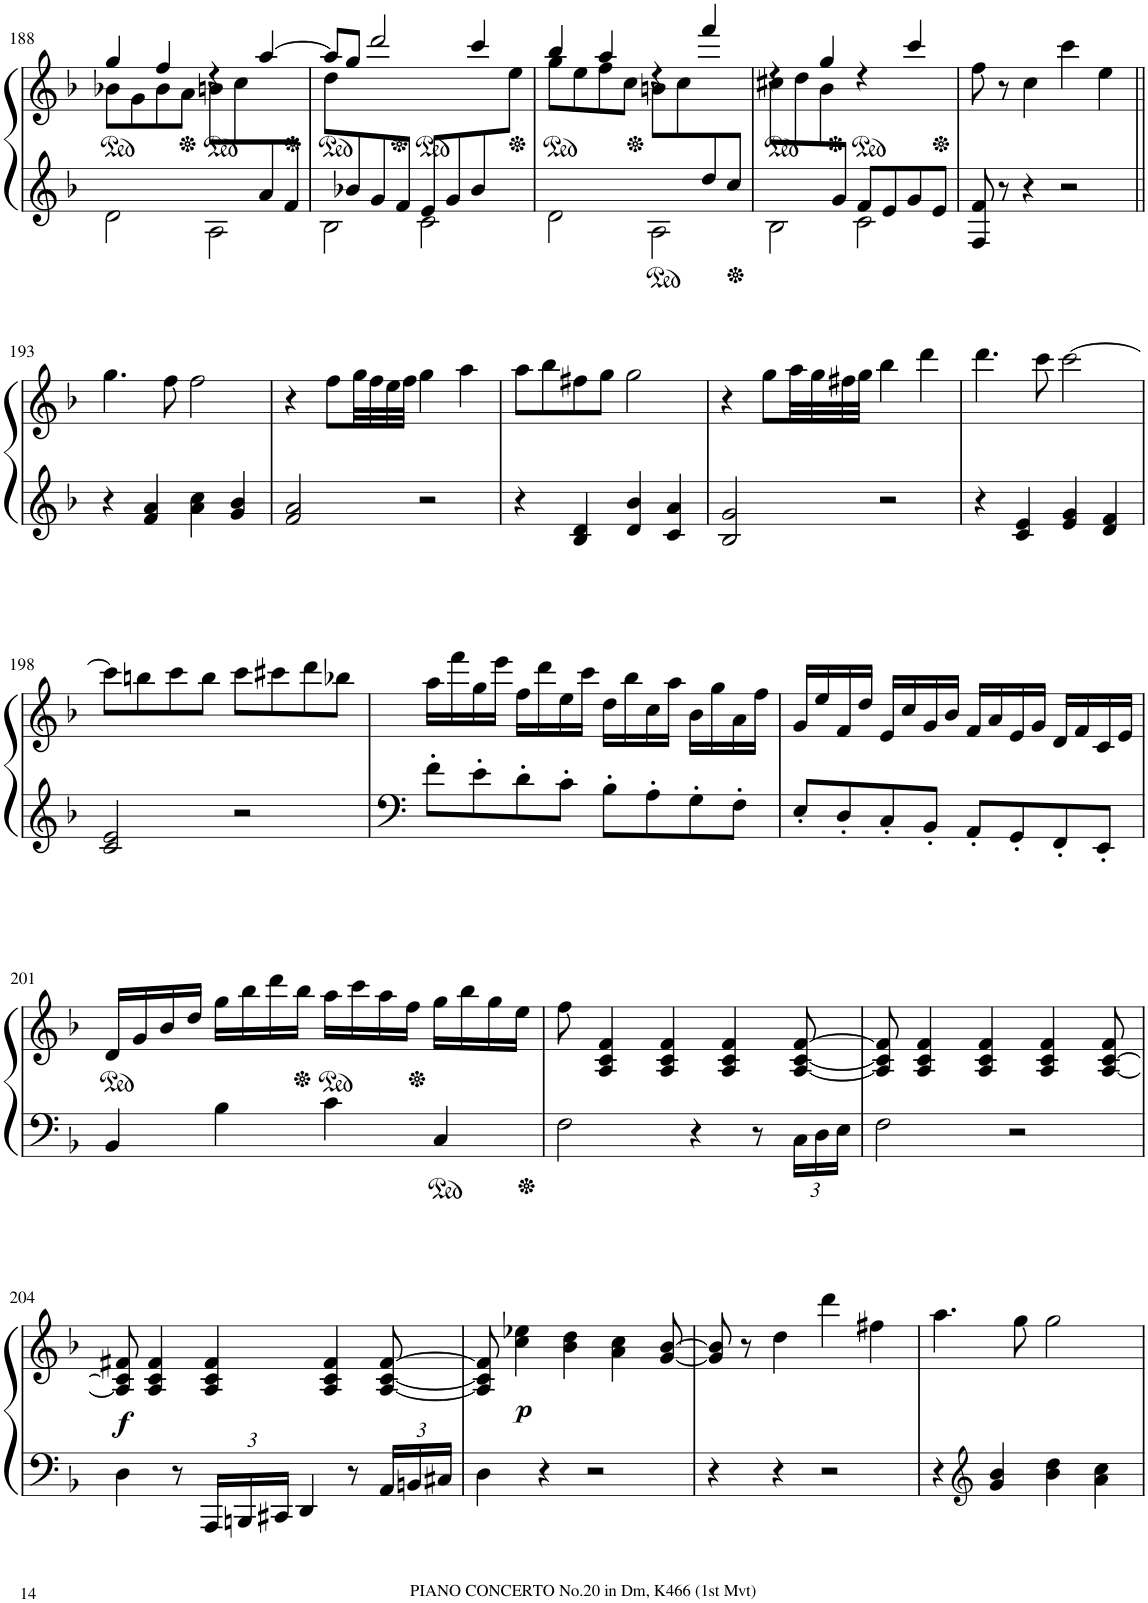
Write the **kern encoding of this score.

**kern	**kern	**dynam
*part1	*part1	*part1
*staff2	*staff1	*staff1/2
*I"ピアノ	*	*
!!LO:PB:g=z
*clefF4	*clefG2	*
*k[b-]	*k[b-]	*
*M4/4	*M4/4	*
*met(c)	*met(c)	*
=188	=188	=188
*^	*	*
*	*	*ped	*
*	*	*^	*
2.ryy	2d\	4gg/	8b-X\L	.
.	.	.	8g\	.
.	.	4ff/	8b-\	.
.	.	.	8a\J	.
*	*	*ped	*	*
.	2A\	4r	8bn\L	.
.	.	.	8cc\	.
8a/	.	[4aa/	4ryy	.
8f/J	.	.	.	.
=189	=189	=189	=189	=189
*	*	*Xped	*	*
*	*	*ped	*	*
8ryy	2B-\	8aa/L]	8dd\L	.
8b-X/	.	8gg/J	2.ryy	.
8g/	.	2ddd/	.	.
8f/J	.	.	.	.
*Xped	*	*	*	*
*ped	*	*	*	*
8e/L	2c\	.	.	.
8g/	.	.	.	.
8b-/	.	4ccc/	.	.
8ryy	.	.	8ee\J	.
=190	=190	=190	=190	=190
*	*	*Xped	*	*
*	*	*ped	*	*
2.ryy	2d\	4bb-/	8gg\L	.
.	.	.	8ee\	.
.	.	4aa/	8ff\	.
.	.	.	8cc\J	.
*ped	*	*	*	*
*	*	*Xped	*	*
.	2A\	4r	8bn\L	.
.	.	.	8cc\	.
8dd/	.	4fff/	4ryy	.
8cc/J	.	.	.	.
=191	=191	=191	=191	=191
*Xped	*	*	*	*
*	*	*ped	*	*
4.ryy	2B-\	4r	8cc#X\L	.
.	.	.	8dd\	.
.	.	4gg/	8b-\	.
8g/J	.	.	2ryy	.
*	*	*Xped	*	*
*	*	*ped	*	*
8f/L	2c\	4r	.	.
8e/	.	.	.	.
8g/	.	4ccc/	.	.
8e/J	.	.	8ryy	.
*v	*v	*	*	*
*	*v	*v	*
=192	=192	=192
*	*Xped	*
8F/ 8f/	8ff\	.
8r	8r	.
4r	4cc\	.
2r	4ccc\	.
.	4ee\	.
!!LO:LB:g=z
=193||	=193||	=193||
4r	4.gg\	.
4f/ 4a/	.	.
.	8ff\	.
4a\ 4cc\	2ff\	.
4g/ 4b-/	.	.
=194	=194	=194
2f/ 2a/	4r	.
.	8ff\L	.
.	32gg\LL	.
.	32ff\	.
.	32ee\	.
.	32ff\JJJ	.
2r	4gg\	.
.	4aa\	.
=195	=195	=195
4r	8aa\L	.
.	8bb-\	.
4B-/ 4d/	8ff#X\	.
.	8gg\J	.
4d/ 4b-/	2gg\	.
4c/ 4a/	.	.
=196	=196	=196
2B-/ 2g/	4r	.
.	8gg\L	.
.	32aa\LL	.
.	32gg\	.
.	32ff#X\	.
.	32gg\JJJ	.
2r	4bb-\	.
.	4ddd\	.
=197	=197	=197
4r	4.ddd\	.
4c/ 4e/	.	.
.	8ccc\	.
4e/ 4g/	[2ccc\	.
4d/ 4f/	.	.
!!LO:LB:g=z
=198	=198	=198
2c/ 2e/	8ccc\L]	.
.	8bbn\	.
.	8ccc\	.
.	8bb\J	.
2r	8ccc\L	.
.	8ccc#X\	.
.	8ddd\	.
.	8bb-X\J	.
=199	=199	=199
8f'\L	16aa\LL	.
.	16fff\	.
8e'\	16gg\	.
.	16eee\JJ	.
8d'\	16ff\LL	.
.	16ddd\	.
8c'\J	16ee\	.
.	16ccc\JJ	.
8B-'\L	16dd\LL	.
.	16bb-\	.
8A'\	16cc\	.
.	16aa\JJ	.
8G'\	16b-\LL	.
.	16gg\	.
8F'\J	16a\	.
.	16ff\JJ	.
=200	=200	=200
8E'/L	16g/LL	.
.	16ee/	.
8D'/	16f/	.
.	16dd/JJ	.
8C'/	16e/LL	.
.	16cc/	.
8BB-'/J	16g/	.
.	16b-/JJ	.
8AA'/L	16f/LL	.
.	16a/	.
8GG'/	16e/	.
.	16g/JJ	.
8FF'/	16d/LL	.
.	16f/	.
8EE'/J	16c/	.
.	16e/JJ	.
!!LO:LB:g=z
=201	=201	=201
*	*ped	*
4BB-/	16d/LL	.
.	16g/	.
.	16b-/	.
.	16dd/JJ	.
4B-\	16gg\LL	.
.	16bb-\	.
.	16ddd\	.
.	16bb-\JJ	.
*	*Xped	*
*	*ped	*
4c\	16aa\LL	.
.	16ccc\	.
.	16aa\	.
.	16ff\JJ	.
*	*Xped	*
4C/	16gg\LL	.
.	16bb-\	.
.	16gg\	.
.	16ee\JJ	.
=202	=202	=202
*Xped	*	*
2F\	8ff\	.
.	4A/ 4c/ 4f/	.
.	4A/ 4c/ 4f/	.
4r	.	.
.	4A/ 4c/ 4f/	.
8r	.	.
*Xbrackettup	*	*
24C\LL	[8A/ [8c/ [8f/	.
24D\	.	.
24E\JJ	.	.
=203	=203	=203
2F\	8A/] 8c/] 8f/]	.
.	4A/ 4c/ 4f/	.
.	4A/ 4c/ 4f/	.
2r	.	.
.	4A/ 4c/ 4f/	.
.	[8A/ [8c/ 8f/	.
!!LO:LB:g=z
=204	=204	=204
!	!	!LO:DY:a=2
4D\	8A/] 8c/] 8f#X/	f
.	4A/ 4c/ 4f#/	.
8r	.	.
24AAA/LL	4A/ 4c/ 4f#/	.
24BBBn/	.	.
24CC#X/JJ	.	.
4DD/	.	.
.	4A/ 4c/ 4f#/	.
8r	.	.
24AA/LL	[8A/ [8c/ [8f#/	.
24BBn/	.	.
24C#X/JJ	.	.
=205	=205	=205
4D\	8A/] 8c/] 8f#/]	.
!	!	!LO:DY:b
.	4cc\ 4ee-X\	p
4r	.	.
.	4b-\ 4dd\	.
2r	.	.
.	4a\ 4cc\	.
.	[8g/ [8b-/	.
=206	=206	=206
4r	8g/] 8b-/]	.
.	8r	.
4r	4dd\	.
2r	4ddd\	.
.	4ff#X\	.
=207	=207	=207
4r	4.aa\	.
*clefG2	*	*
4g/ 4b-/	.	.
.	8gg\	.
4b-\ 4dd\	2gg\	.
4a\ 4cc\	.	.
=	=	=
*-	*-	*-
